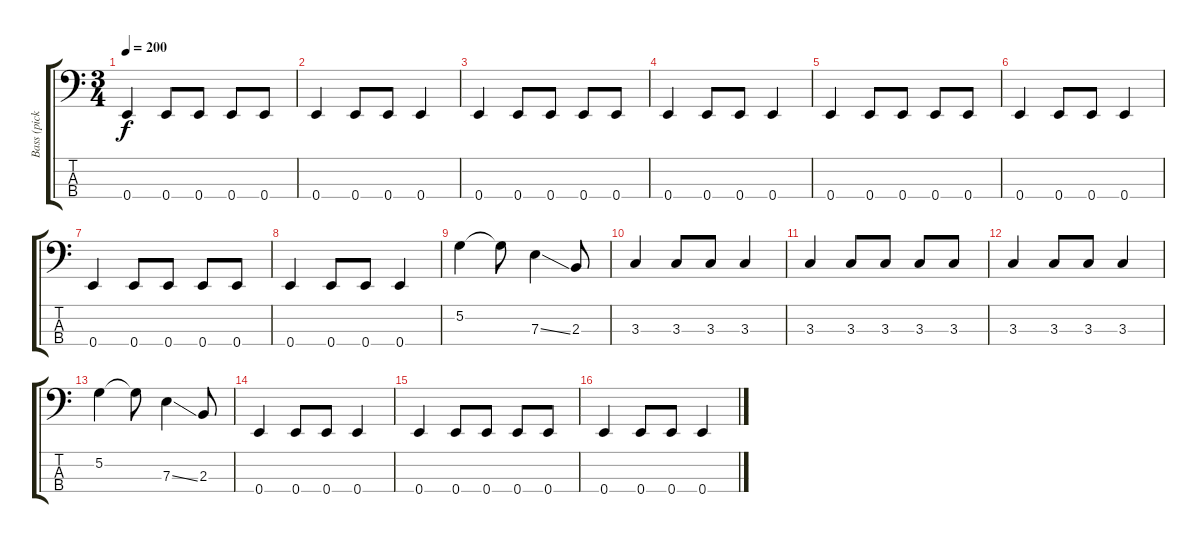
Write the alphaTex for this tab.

\track ("Bass (pick)" "Bass (pick") {instrument electricbasspick}
\staff {score tabs}
\tuning (G2 D2 A1 E1) {hide}
\ts (3 4)
\tempo 200
\clef f4
\ks c
0.4.4{dy f} 0.4.8 0.4.8 0.4.8 0.4.8 |
0.4.4 0.4.8 0.4.8 0.4.4 |
0.4.4 0.4.8 0.4.8 0.4.8 0.4.8 |
0.4.4 0.4.8 0.4.8 0.4.4 |
0.4.4 0.4.8 0.4.8 0.4.8 0.4.8 |
0.4.4 0.4.8 0.4.8 0.4.4 |
0.4.4 0.4.8 0.4.8 0.4.8 0.4.8 |
0.4.4 0.4.8 0.4.8 0.4.4 |
5.2.4 5.2{t}.8 7.3{ss}.4 2.3.8 |
3.3.4 3.3.8 3.3.8 3.3.4 |
3.3.4 3.3.8 3.3.8 3.3.8 3.3.8 |
3.3.4 3.3.8 3.3.8 3.3.4 |
5.2.4 5.2{t}.8 7.3{ss}.4 2.3.8 |
0.4.4 0.4.8 0.4.8 0.4.4 |
0.4.4 0.4.8 0.4.8 0.4.8 0.4.8 |
0.4.4 0.4.8 0.4.8 0.4.4
